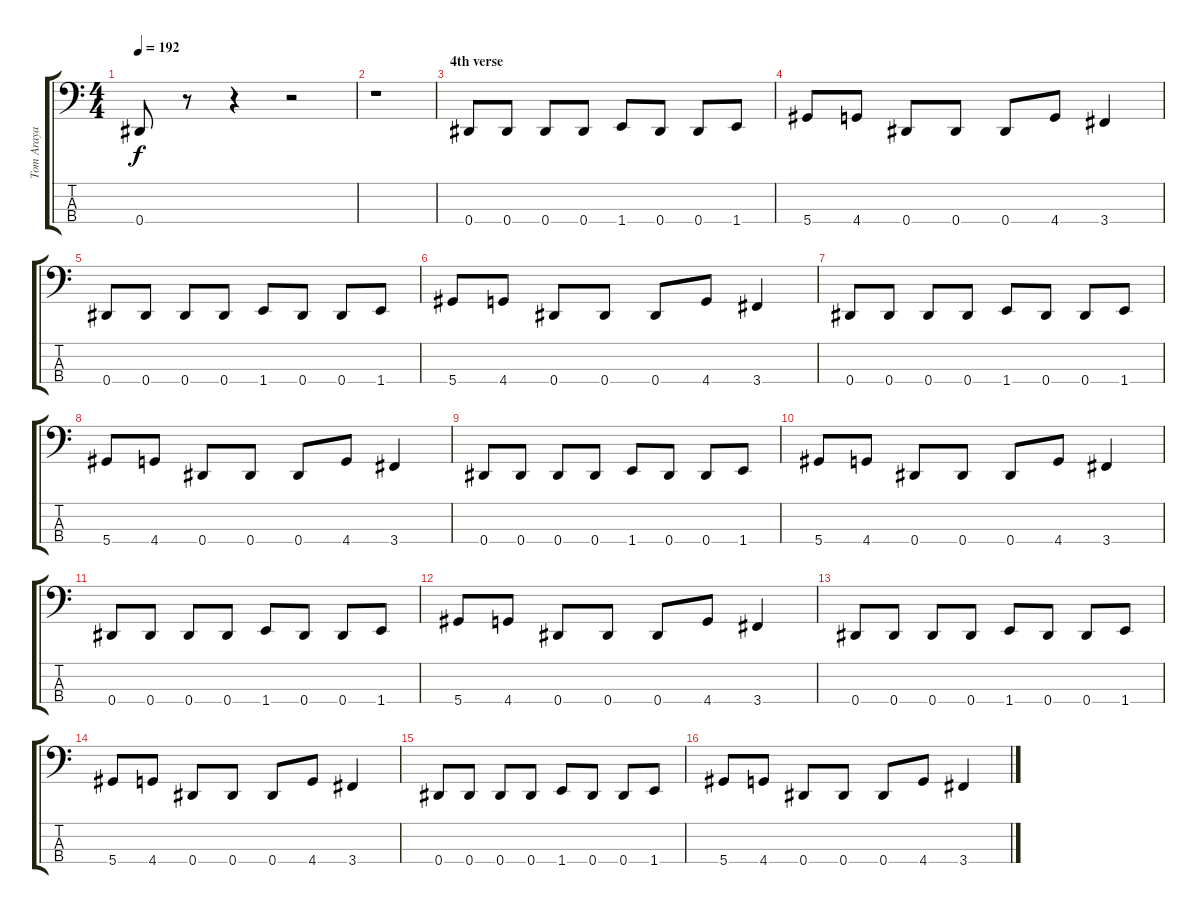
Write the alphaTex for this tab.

\track ("Tom Araya" "Tom Araya") {instrument electricbasspick}
\staff {score tabs}
\tuning (Gb2 Db2 Ab1 Eb1) {hide}
\ts (4 4)
\tempo 192
\clef f4
\ks c
0.4.8{dy f} r.8 r.4 r.2 |
r.1 |
\section ("" "4th verse")
0.4.8 0.4.8 0.4.8 0.4.8 1.4.8 0.4.8 0.4.8 1.4.8 |
5.4.8 4.4.8 0.4.8 0.4.8 0.4.8 4.4.8 3.4.4 |
0.4.8 0.4.8 0.4.8 0.4.8 1.4.8 0.4.8 0.4.8 1.4.8 |
5.4.8 4.4.8 0.4.8 0.4.8 0.4.8 4.4.8 3.4.4 |
0.4.8 0.4.8 0.4.8 0.4.8 1.4.8 0.4.8 0.4.8 1.4.8 |
5.4.8 4.4.8 0.4.8 0.4.8 0.4.8 4.4.8 3.4.4 |
0.4.8 0.4.8 0.4.8 0.4.8 1.4.8 0.4.8 0.4.8 1.4.8 |
5.4.8 4.4.8 0.4.8 0.4.8 0.4.8 4.4.8 3.4.4 |
0.4.8 0.4.8 0.4.8 0.4.8 1.4.8 0.4.8 0.4.8 1.4.8 |
5.4.8 4.4.8 0.4.8 0.4.8 0.4.8 4.4.8 3.4.4 |
0.4.8 0.4.8 0.4.8 0.4.8 1.4.8 0.4.8 0.4.8 1.4.8 |
5.4.8 4.4.8 0.4.8 0.4.8 0.4.8 4.4.8 3.4.4 |
0.4.8 0.4.8 0.4.8 0.4.8 1.4.8 0.4.8 0.4.8 1.4.8 |
5.4.8 4.4.8 0.4.8 0.4.8 0.4.8 4.4.8 3.4.4
